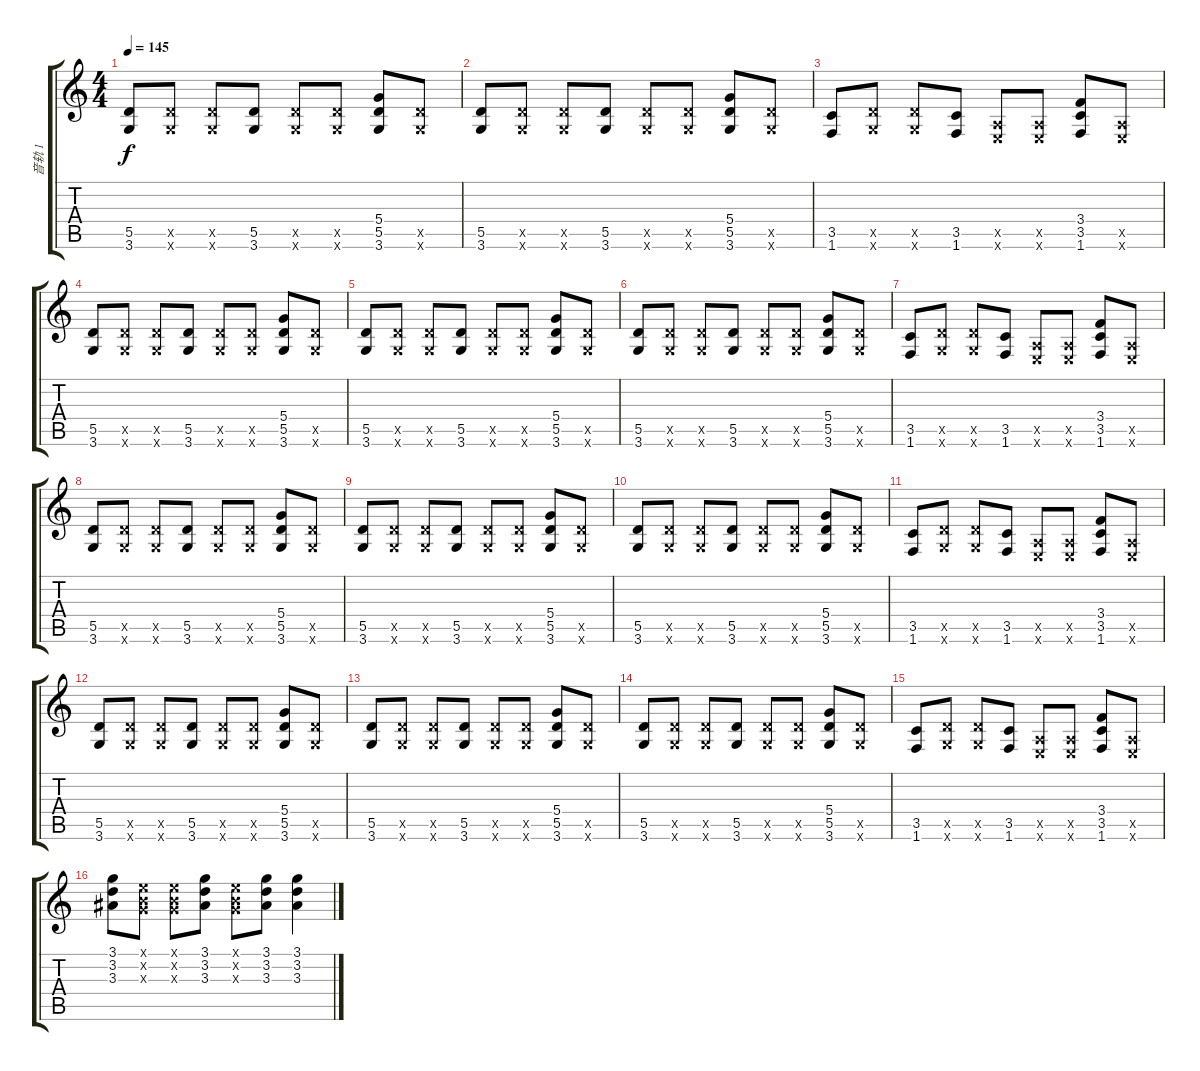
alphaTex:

\track ("音轨 1" "音轨 1") {instrument acousticguitarnylon}
\staff {score tabs}
\tuning (E4 B3 G3 D3 A2 E2) {hide}
\ts (4 4)
\tempo 145
\clef g2
\ks c
(5.5 3.6).8{dy f} (5.5{x} 3.6{x}).8 (5.5{x} 3.6{x}).8 (5.5 3.6).8 (5.5{x} 3.6{x}).8 (5.5{x} 3.6{x}).8 (5.4 5.5 3.6).8 (5.5{x} 3.6{x}).8 |
(5.5 3.6).8 (5.5{x} 3.6{x}).8 (5.5{x} 3.6{x}).8 (5.5 3.6).8 (5.5{x} 3.6{x}).8 (5.5{x} 3.6{x}).8 (5.4 5.5 3.6).8 (5.5{x} 3.6{x}).8 |
(3.5 1.6).8 (5.5{x} 3.6{x}).8 (5.5{x} 3.6{x}).8 (3.5 1.6).8 (0.5{x} 0.6{x}).8 (0.5{x} 0.6{x}).8 (3.4 3.5 1.6).8 (0.5{x} 0.6{x}).8 |
(5.5 3.6).8 (5.5{x} 3.6{x}).8 (5.5{x} 3.6{x}).8 (5.5 3.6).8 (5.5{x} 3.6{x}).8 (5.5{x} 3.6{x}).8 (5.4 5.5 3.6).8 (5.5{x} 3.6{x}).8 |
(5.5 3.6).8 (5.5{x} 3.6{x}).8 (5.5{x} 3.6{x}).8 (5.5 3.6).8 (5.5{x} 3.6{x}).8 (5.5{x} 3.6{x}).8 (5.4 5.5 3.6).8 (5.5{x} 3.6{x}).8 |
(5.5 3.6).8 (5.5{x} 3.6{x}).8 (5.5{x} 3.6{x}).8 (5.5 3.6).8 (5.5{x} 3.6{x}).8 (5.5{x} 3.6{x}).8 (5.4 5.5 3.6).8 (5.5{x} 3.6{x}).8 |
(3.5 1.6).8 (5.5{x} 3.6{x}).8 (5.5{x} 3.6{x}).8 (3.5 1.6).8 (0.5{x} 0.6{x}).8 (0.5{x} 0.6{x}).8 (3.4 3.5 1.6).8 (0.5{x} 0.6{x}).8 |
(5.5 3.6).8 (5.5{x} 3.6{x}).8 (5.5{x} 3.6{x}).8 (5.5 3.6).8 (5.5{x} 3.6{x}).8 (5.5{x} 3.6{x}).8 (5.4 5.5 3.6).8 (5.5{x} 3.6{x}).8 |
(5.5 3.6).8 (5.5{x} 3.6{x}).8 (5.5{x} 3.6{x}).8 (5.5 3.6).8 (5.5{x} 3.6{x}).8 (5.5{x} 3.6{x}).8 (5.4 5.5 3.6).8 (5.5{x} 3.6{x}).8 |
(5.5 3.6).8 (5.5{x} 3.6{x}).8 (5.5{x} 3.6{x}).8 (5.5 3.6).8 (5.5{x} 3.6{x}).8 (5.5{x} 3.6{x}).8 (5.4 5.5 3.6).8 (5.5{x} 3.6{x}).8 |
(3.5 1.6).8 (5.5{x} 3.6{x}).8 (5.5{x} 3.6{x}).8 (3.5 1.6).8 (0.5{x} 0.6{x}).8 (0.5{x} 0.6{x}).8 (3.4 3.5 1.6).8 (0.5{x} 0.6{x}).8 |
(5.5 3.6).8 (5.5{x} 3.6{x}).8 (5.5{x} 3.6{x}).8 (5.5 3.6).8 (5.5{x} 3.6{x}).8 (5.5{x} 3.6{x}).8 (5.4 5.5 3.6).8 (5.5{x} 3.6{x}).8 |
(5.5 3.6).8 (5.5{x} 3.6{x}).8 (5.5{x} 3.6{x}).8 (5.5 3.6).8 (5.5{x} 3.6{x}).8 (5.5{x} 3.6{x}).8 (5.4 5.5 3.6).8 (5.5{x} 3.6{x}).8 |
(5.5 3.6).8 (5.5{x} 3.6{x}).8 (5.5{x} 3.6{x}).8 (5.5 3.6).8 (5.5{x} 3.6{x}).8 (5.5{x} 3.6{x}).8 (5.4 5.5 3.6).8 (5.5{x} 3.6{x}).8 |
(3.5 1.6).8 (5.5{x} 3.6{x}).8 (5.5{x} 3.6{x}).8 (3.5 1.6).8 (0.5{x} 0.6{x}).8 (0.5{x} 0.6{x}).8 (3.4 3.5 1.6).8 (0.5{x} 0.6{x}).8 |
(3.1 3.2 3.3).8 (0.1{x} 0.2{x} 0.3{x}).8 (0.1{x} 0.2{x} 0.3{x}).8 (3.1 3.2 3.3).8 (0.1{x} 0.2{x} 0.3{x}).8 (3.1 3.2 3.3).8 (3.1 3.2 3.3).4
